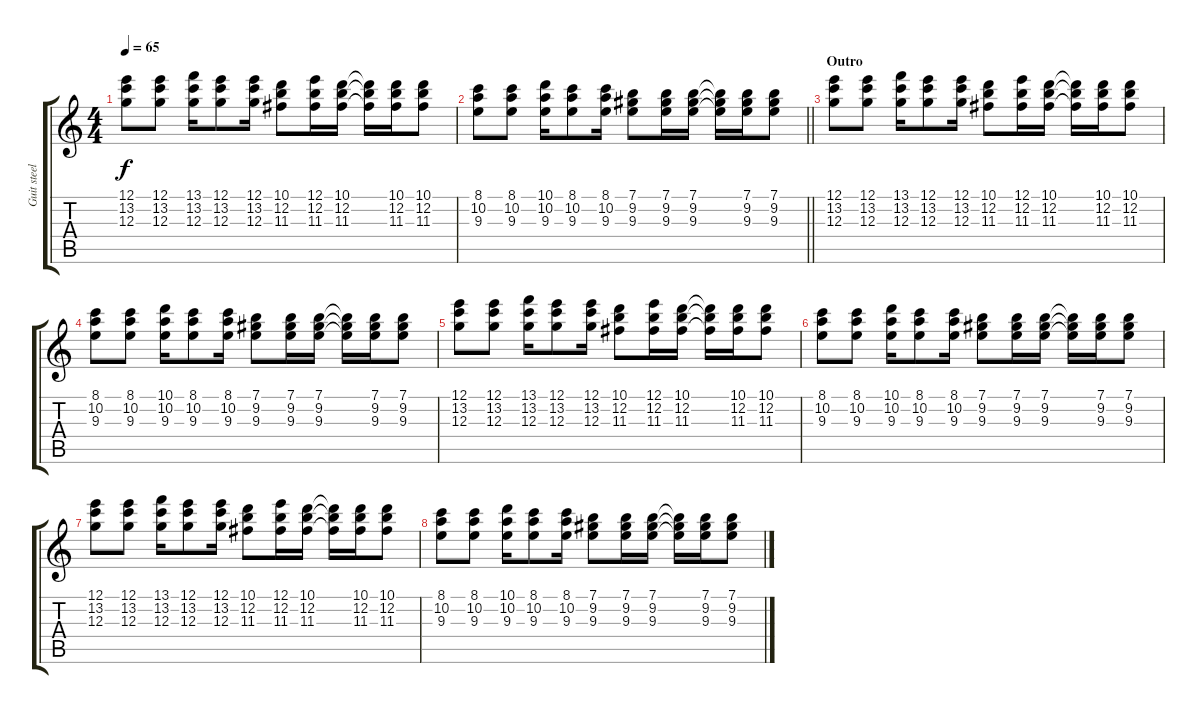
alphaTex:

\track ("Guit steel" "Guit steel") {instrument acousticguitarsteel}
\staff {score tabs}
\tuning (E4 B3 G3 D3 A2 E2) {hide}
\ts (4 4)
\tempo 65
\clef g2
\ks c
(12.1 13.2 12.3).8{dy f} (12.1 13.2 12.3).8 (13.1 13.2 12.3).16 (12.1 13.2 12.3).8 (12.1 13.2 12.3).16 (10.1 12.2 11.3).8 (12.1 12.2 11.3).16 (10.1 12.2 11.3).16 (10.1{t} 12.2{t} 11.3{t}).16 (10.1 12.2 11.3).16 (10.1 12.2 11.3).8 |
\barLineRight lightlight
(8.1 10.2 9.3).8 (8.1 10.2 9.3).8 (10.1 10.2 9.3).16 (8.1 10.2 9.3).8 (8.1 10.2 9.3).16 (7.1 9.2 9.3).8 (7.1 9.2 9.3).16 (7.1 9.2 9.3).16 (7.1{t} 9.2{t} 9.3{t}).16 (7.1 9.2 9.3).16 (7.1 9.2 9.3).8 |
\section ("" "Outro")
(12.1 13.2 12.3).8{volume 4} (12.1 13.2 12.3).8 (13.1 13.2 12.3).16 (12.1 13.2 12.3).8 (12.1 13.2 12.3).16 (10.1 12.2 11.3).8 (12.1 12.2 11.3).16 (10.1 12.2 11.3).16 (10.1{t} 12.2{t} 11.3{t}).16 (10.1 12.2 11.3).16 (10.1 12.2 11.3).8 |
(8.1 10.2 9.3).8 (8.1 10.2 9.3).8 (10.1 10.2 9.3).16 (8.1 10.2 9.3).8 (8.1 10.2 9.3).16 (7.1 9.2 9.3).8 (7.1 9.2 9.3).16 (7.1 9.2 9.3).16 (7.1{t} 9.2{t} 9.3{t}).16 (7.1 9.2 9.3).16 (7.1 9.2 9.3).8 |
(12.1 13.2 12.3).8 (12.1 13.2 12.3).8 (13.1 13.2 12.3).16 (12.1 13.2 12.3).8 (12.1 13.2 12.3).16 (10.1 12.2 11.3).8 (12.1 12.2 11.3).16 (10.1 12.2 11.3).16 (10.1{t} 12.2{t} 11.3{t}).16 (10.1 12.2 11.3).16 (10.1 12.2 11.3).8 |
(8.1 10.2 9.3).8 (8.1 10.2 9.3).8 (10.1 10.2 9.3).16 (8.1 10.2 9.3).8 (8.1 10.2 9.3).16 (7.1 9.2 9.3).8 (7.1 9.2 9.3).16 (7.1 9.2 9.3).16 (7.1{t} 9.2{t} 9.3{t}).16 (7.1 9.2 9.3).16 (7.1 9.2 9.3).8 |
(12.1 13.2 12.3).8{volume 0} (12.1 13.2 12.3).8 (13.1 13.2 12.3).16 (12.1 13.2 12.3).8 (12.1 13.2 12.3).16 (10.1 12.2 11.3).8 (12.1 12.2 11.3).16 (10.1 12.2 11.3).16 (10.1{t} 12.2{t} 11.3{t}).16 (10.1 12.2 11.3).16 (10.1 12.2 11.3).8 |
(8.1 10.2 9.3).8 (8.1 10.2 9.3).8 (10.1 10.2 9.3).16 (8.1 10.2 9.3).8 (8.1 10.2 9.3).16 (7.1 9.2 9.3).8 (7.1 9.2 9.3).16 (7.1 9.2 9.3).16 (7.1{t} 9.2{t} 9.3{t}).16 (7.1 9.2 9.3).16 (7.1 9.2 9.3).8
